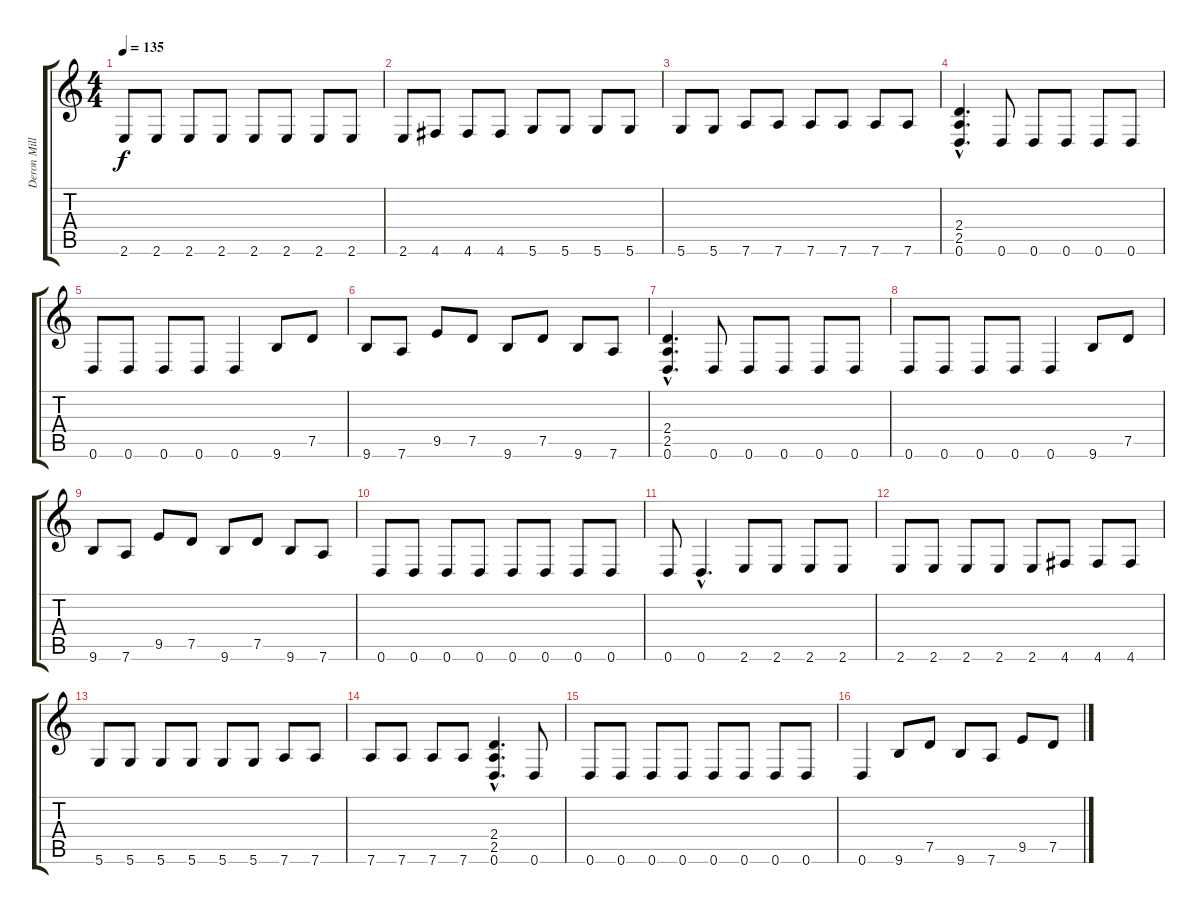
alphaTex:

\track ("Deron Miller" "Deron Mill") {instrument distortionguitar}
\staff {score tabs}
\tuning (D4 A3 F3 C3 G2 D2) {hide}
\ts (4 4)
\tempo 135
\clef g2
\ks c
2.6.8{dy f} 2.6.8 2.6.8 2.6.8 2.6.8 2.6.8 2.6.8 2.6.8 |
2.6.8 4.6.8 4.6.8 4.6.8 5.6.8 5.6.8 5.6.8 5.6.8 |
5.6.8 5.6.8 7.6.8 7.6.8 7.6.8 7.6.8 7.6.8 7.6.8 |
(2.4{hac} 2.5{hac} 0.6{hac}).4{d} 0.6.8 0.6.8 0.6.8 0.6.8 0.6.8 |
0.6.8 0.6.8 0.6.8 0.6.8 0.6.4 9.6.8 7.5.8 |
9.6.8 7.6.8 9.5.8 7.5.8 9.6.8 7.5.8 9.6.8 7.6.8 |
(2.4{hac} 2.5{hac} 0.6{hac}).4{d} 0.6.8 0.6.8 0.6.8 0.6.8 0.6.8 |
0.6.8 0.6.8 0.6.8 0.6.8 0.6.4 9.6.8 7.5.8 |
9.6.8 7.6.8 9.5.8 7.5.8 9.6.8 7.5.8 9.6.8 7.6.8 |
0.6.8 0.6.8 0.6.8 0.6.8 0.6.8 0.6.8 0.6.8 0.6.8 |
0.6.8 0.6{hac}.4{d} 2.6.8 2.6.8 2.6.8 2.6.8 |
2.6.8 2.6.8 2.6.8 2.6.8 2.6.8 4.6.8 4.6.8 4.6.8 |
5.6.8 5.6.8 5.6.8 5.6.8 5.6.8 5.6.8 7.6.8 7.6.8 |
7.6.8 7.6.8 7.6.8 7.6.8 (2.4{hac} 2.5{hac} 0.6{hac}).4{d} 0.6.8 |
0.6.8 0.6.8 0.6.8 0.6.8 0.6.8 0.6.8 0.6.8 0.6.8 |
0.6.4 9.6.8 7.5.8 9.6.8 7.6.8 9.5.8 7.5.8
